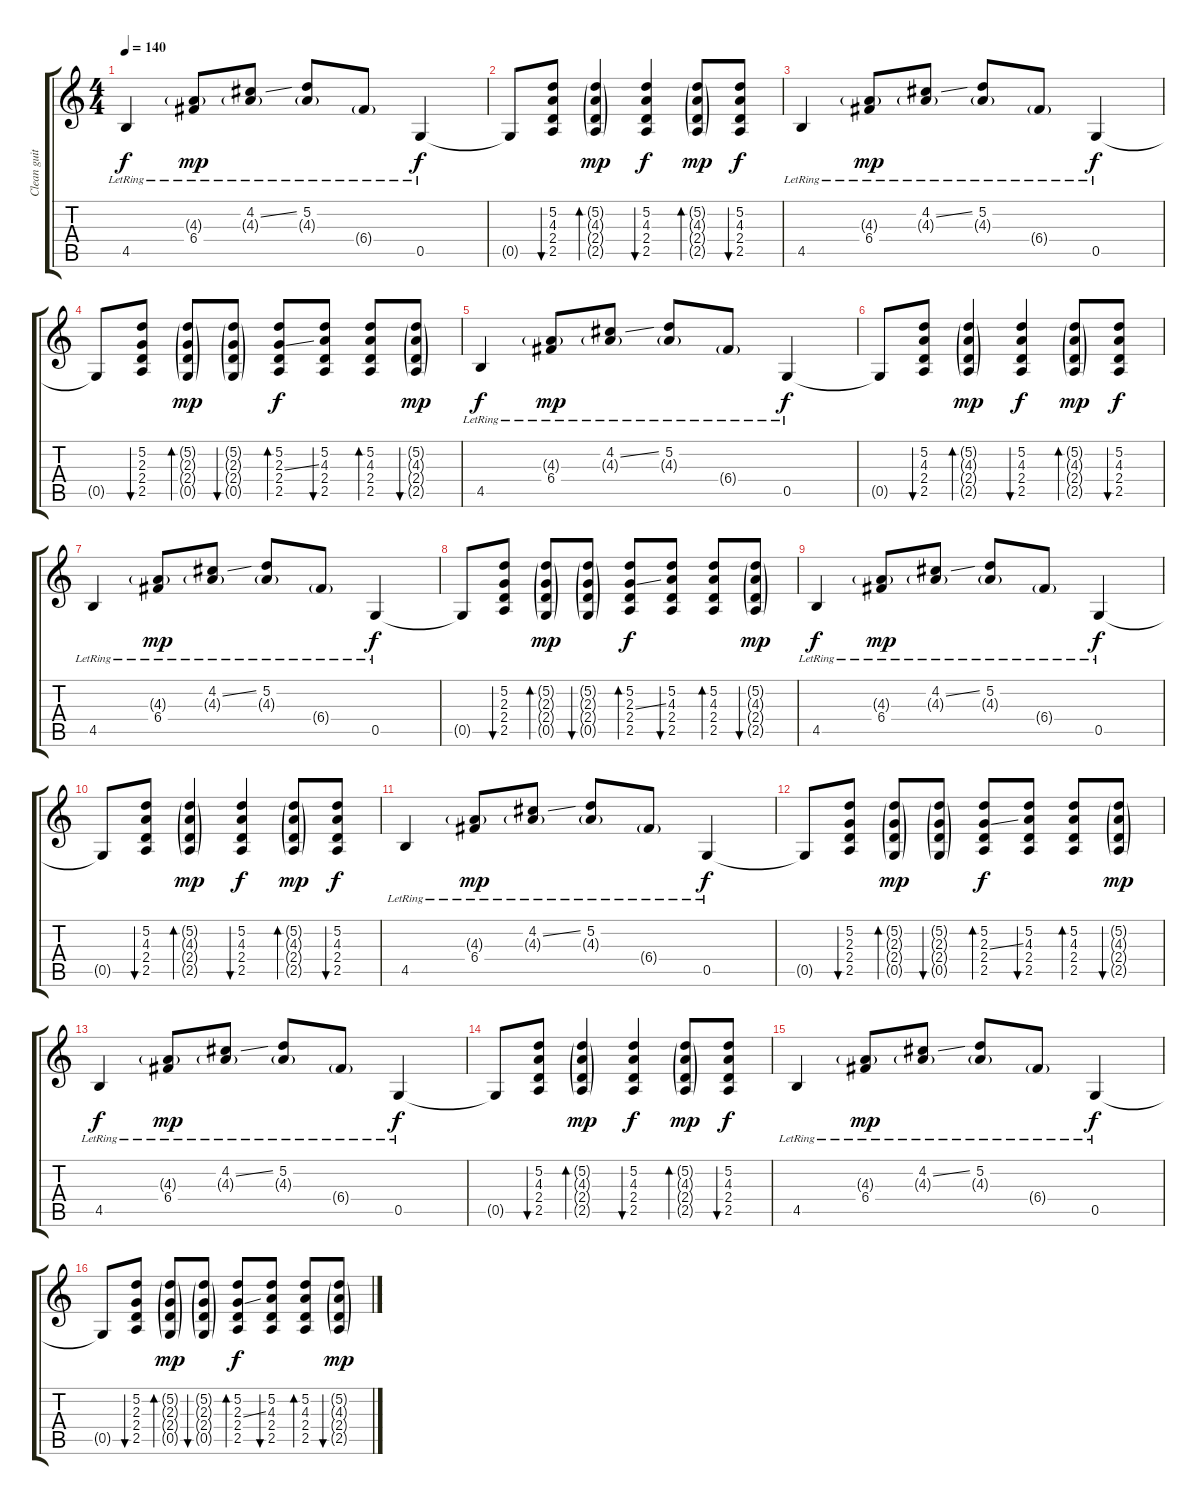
\track ("Clean guitar" "Clean guit") {instrument electricguitarclean}
\staff {score tabs}
\tuning (D4 A3 F3 C3 G2 C2) {hide}
\ts (4 4)
\tempo 140
\clef g2
\ks c
4.5{lr}.4{dy f instrument acousticguitarsteel} (4.3{g} 6.4{lr}).8{dy mp} (4.2{ss lr} 4.3{g}).8 (5.2{lr} 4.3{g}).8 6.4{g lr}.8 0.5{lr}.4{dy f} |
0.5{t}.8 (5.2 4.3 2.4 2.5).8{bu 120} (5.2{g} 4.3{g} 2.4{g} 2.5{g}).4{bd 60 dy mp} (5.2 4.3 2.4 2.5).4{bu 60 dy f} (5.2{g} 4.3{g} 2.4{g} 2.5{g}).8{bd 60 dy mp} (5.2 4.3 2.4 2.5).8{bu 60 dy f} |
4.5{lr}.4{instrument acousticguitarsteel} (4.3{g} 6.4{lr}).8{dy mp} (4.2{ss lr} 4.3{g}).8 (5.2{lr} 4.3{g}).8 6.4{g lr}.8 0.5{lr}.4{dy f} |
0.5{t}.8 (5.2 2.3 2.4 2.5).8{bu 120} (5.2{g} 2.3{g} 2.4{g} 0.5{g}).8{bd 60 dy mp} (5.2{g} 2.3{g} 2.4{g} 0.5{g}).8{bu 60} (5.2 2.3{ss} 2.4 2.5).8{bd 60 dy f} (5.2 4.3 2.4 2.5).8{bu 60} (5.2 4.3 2.4 2.5).8{bd 60} (5.2{g} 4.3{g} 2.4{g} 2.5{g}).8{bu 60 dy mp} |
4.5{lr}.4{dy f instrument acousticguitarsteel} (4.3{g} 6.4{lr}).8{dy mp} (4.2{ss lr} 4.3{g}).8 (5.2{lr} 4.3{g}).8 6.4{g lr}.8 0.5{lr}.4{dy f} |
0.5{t}.8 (5.2 4.3 2.4 2.5).8{bu 120} (5.2{g} 4.3{g} 2.4{g} 2.5{g}).4{bd 60 dy mp} (5.2 4.3 2.4 2.5).4{bu 60 dy f} (5.2{g} 4.3{g} 2.4{g} 2.5{g}).8{bd 60 dy mp} (5.2 4.3 2.4 2.5).8{bu 60 dy f} |
4.5{lr}.4{instrument acousticguitarsteel} (4.3{g} 6.4{lr}).8{dy mp} (4.2{ss lr} 4.3{g}).8 (5.2{lr} 4.3{g}).8 6.4{g lr}.8 0.5{lr}.4{dy f} |
0.5{t}.8 (5.2 2.3 2.4 2.5).8{bu 120} (5.2{g} 2.3{g} 2.4{g} 0.5{g}).8{bd 60 dy mp} (5.2{g} 2.3{g} 2.4{g} 0.5{g}).8{bu 60} (5.2 2.3{ss} 2.4 2.5).8{bd 60 dy f} (5.2 4.3 2.4 2.5).8{bu 60} (5.2 4.3 2.4 2.5).8{bd 60} (5.2{g} 4.3{g} 2.4{g} 2.5{g}).8{bu 60 dy mp} |
4.5{lr}.4{dy f instrument acousticguitarsteel} (4.3{g} 6.4{lr}).8{dy mp} (4.2{ss lr} 4.3{g}).8 (5.2{lr} 4.3{g}).8 6.4{g lr}.8 0.5{lr}.4{dy f} |
0.5{t}.8 (5.2 4.3 2.4 2.5).8{bu 120} (5.2{g} 4.3{g} 2.4{g} 2.5{g}).4{bd 60 dy mp} (5.2 4.3 2.4 2.5).4{bu 60 dy f} (5.2{g} 4.3{g} 2.4{g} 2.5{g}).8{bd 60 dy mp} (5.2 4.3 2.4 2.5).8{bu 60 dy f} |
4.5{lr}.4{instrument acousticguitarsteel} (4.3{g} 6.4{lr}).8{dy mp} (4.2{ss lr} 4.3{g}).8 (5.2{lr} 4.3{g}).8 6.4{g lr}.8 0.5{lr}.4{dy f} |
0.5{t}.8 (5.2 2.3 2.4 2.5).8{bu 120} (5.2{g} 2.3{g} 2.4{g} 0.5{g}).8{bd 60 dy mp} (5.2{g} 2.3{g} 2.4{g} 0.5{g}).8{bu 60} (5.2 2.3{ss} 2.4 2.5).8{bd 60 dy f} (5.2 4.3 2.4 2.5).8{bu 60} (5.2 4.3 2.4 2.5).8{bd 60} (5.2{g} 4.3{g} 2.4{g} 2.5{g}).8{bu 60 dy mp} |
4.5{lr}.4{dy f instrument acousticguitarsteel} (4.3{g} 6.4{lr}).8{dy mp} (4.2{ss lr} 4.3{g}).8 (5.2{lr} 4.3{g}).8 6.4{g lr}.8 0.5{lr}.4{dy f} |
0.5{t}.8 (5.2 4.3 2.4 2.5).8{bu 120} (5.2{g} 4.3{g} 2.4{g} 2.5{g}).4{bd 60 dy mp} (5.2 4.3 2.4 2.5).4{bu 60 dy f} (5.2{g} 4.3{g} 2.4{g} 2.5{g}).8{bd 60 dy mp} (5.2 4.3 2.4 2.5).8{bu 60 dy f} |
4.5{lr}.4{instrument acousticguitarsteel} (4.3{g} 6.4{lr}).8{dy mp} (4.2{ss lr} 4.3{g}).8 (5.2{lr} 4.3{g}).8 6.4{g lr}.8 0.5{lr}.4{dy f} |
0.5{t}.8 (5.2 2.3 2.4 2.5).8{bu 120} (5.2{g} 2.3{g} 2.4{g} 0.5{g}).8{bd 60 dy mp} (5.2{g} 2.3{g} 2.4{g} 0.5{g}).8{bu 60} (5.2 2.3{ss} 2.4 2.5).8{bd 60 dy f} (5.2 4.3 2.4 2.5).8{bu 60} (5.2 4.3 2.4 2.5).8{bd 60} (5.2{g} 4.3{g} 2.4{g} 2.5{g}).8{bu 60 dy mp}
